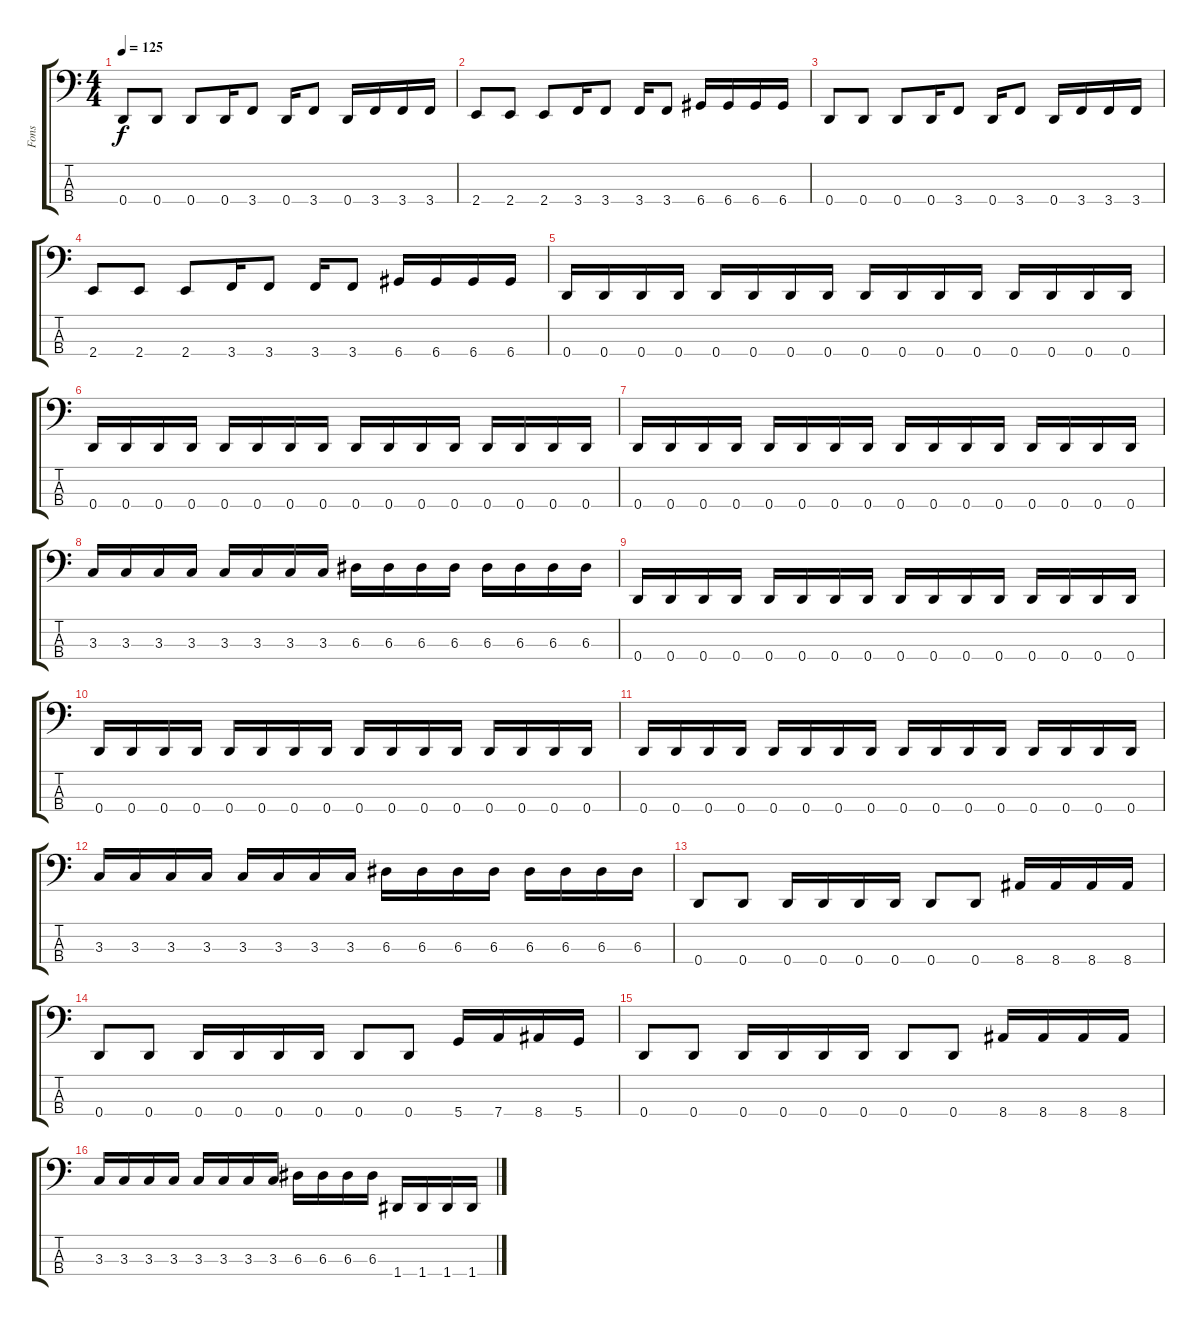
\track ("Fons" "Fons") {instrument electricbassfinger}
\staff {score tabs}
\tuning (G2 D2 A1 D1) {hide}
\ts (4 4)
\tempo 125
\clef f4
\ks c
0.4.8{dy f} 0.4.8 0.4.8 0.4.16 3.4.8 0.4.16 3.4.8 0.4.16 3.4.16 3.4.16 3.4.16 |
2.4.8 2.4.8 2.4.8 3.4.16 3.4.8 3.4.16 3.4.8 6.4.16 6.4.16 6.4.16 6.4.16 |
0.4.8 0.4.8 0.4.8 0.4.16 3.4.8 0.4.16 3.4.8 0.4.16 3.4.16 3.4.16 3.4.16 |
2.4.8 2.4.8 2.4.8 3.4.16 3.4.8 3.4.16 3.4.8 6.4.16 6.4.16 6.4.16 6.4.16 |
0.4.16 0.4.16 0.4.16 0.4.16 0.4.16 0.4.16 0.4.16 0.4.16 0.4.16 0.4.16 0.4.16 0.4.16 0.4.16 0.4.16 0.4.16 0.4.16 |
0.4.16 0.4.16 0.4.16 0.4.16 0.4.16 0.4.16 0.4.16 0.4.16 0.4.16 0.4.16 0.4.16 0.4.16 0.4.16 0.4.16 0.4.16 0.4.16 |
0.4.16 0.4.16 0.4.16 0.4.16 0.4.16 0.4.16 0.4.16 0.4.16 0.4.16 0.4.16 0.4.16 0.4.16 0.4.16 0.4.16 0.4.16 0.4.16 |
3.3.16 3.3.16 3.3.16 3.3.16 3.3.16 3.3.16 3.3.16 3.3.16 6.3.16 6.3.16 6.3.16 6.3.16 6.3.16 6.3.16 6.3.16 6.3.16 |
0.4.16 0.4.16 0.4.16 0.4.16 0.4.16 0.4.16 0.4.16 0.4.16 0.4.16 0.4.16 0.4.16 0.4.16 0.4.16 0.4.16 0.4.16 0.4.16 |
0.4.16 0.4.16 0.4.16 0.4.16 0.4.16 0.4.16 0.4.16 0.4.16 0.4.16 0.4.16 0.4.16 0.4.16 0.4.16 0.4.16 0.4.16 0.4.16 |
0.4.16 0.4.16 0.4.16 0.4.16 0.4.16 0.4.16 0.4.16 0.4.16 0.4.16 0.4.16 0.4.16 0.4.16 0.4.16 0.4.16 0.4.16 0.4.16 |
3.3.16 3.3.16 3.3.16 3.3.16 3.3.16 3.3.16 3.3.16 3.3.16 6.3.16 6.3.16 6.3.16 6.3.16 6.3.16 6.3.16 6.3.16 6.3.16 |
0.4.8 0.4.8 0.4.16 0.4.16 0.4.16 0.4.16 0.4.8 0.4.8 8.4.16 8.4.16 8.4.16 8.4.16 |
0.4.8 0.4.8 0.4.16 0.4.16 0.4.16 0.4.16 0.4.8 0.4.8 5.4.16 7.4.16 8.4.16 5.4.16 |
0.4.8 0.4.8 0.4.16 0.4.16 0.4.16 0.4.16 0.4.8 0.4.8 8.4.16 8.4.16 8.4.16 8.4.16 |
3.3.16 3.3.16 3.3.16 3.3.16 3.3.16 3.3.16 3.3.16 3.3.16 6.3.16 6.3.16 6.3.16 6.3.16 1.4.16 1.4.16 1.4.16 1.4.16
